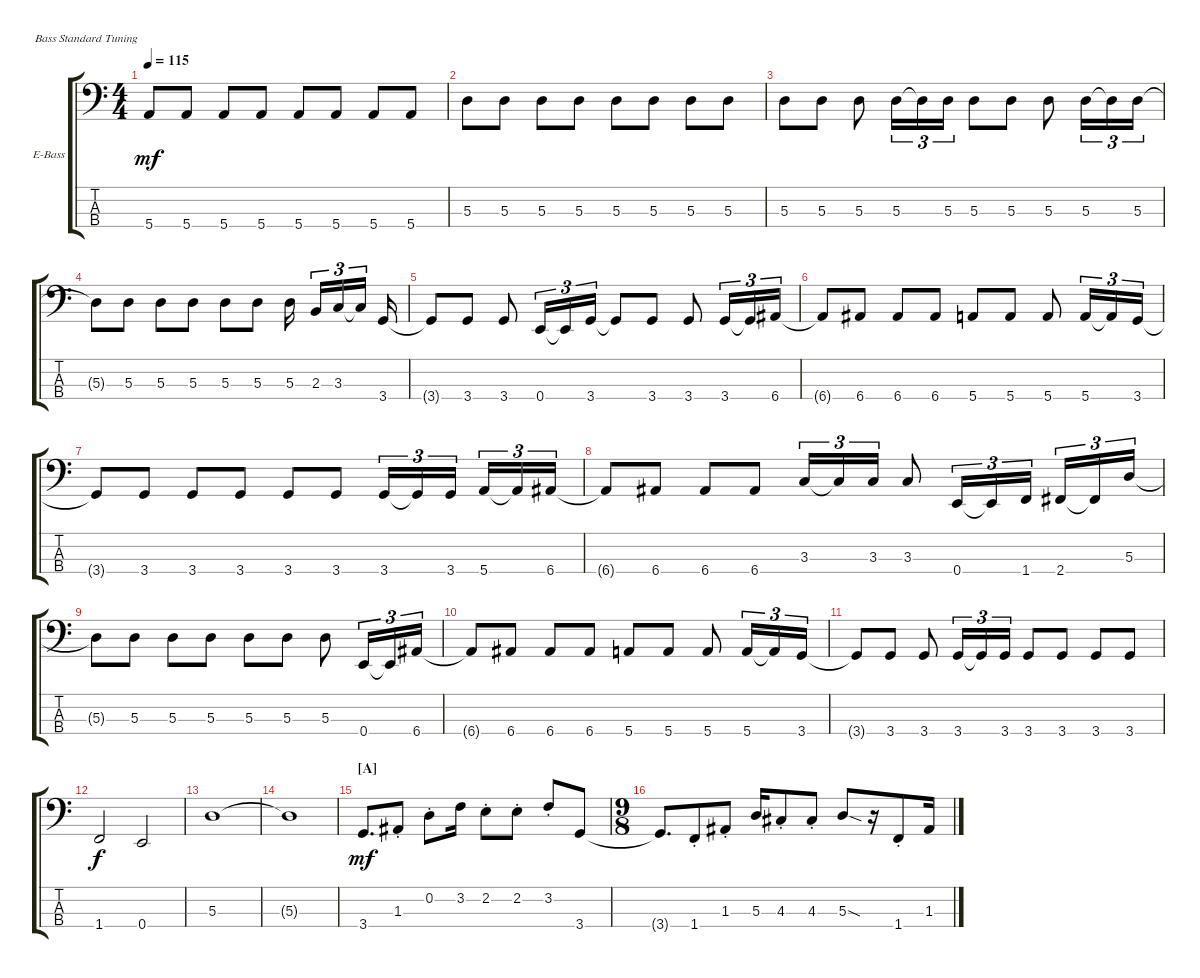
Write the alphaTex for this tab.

\defaultSystemsLayout 4
\bracketExtendMode groupsimilarinstruments
\firstSystemTrackNameOrientation horizontal
\otherSystemsTrackNameOrientation horizontal
\track ("Basse " "E-Bass") {instrument electricbassfinger}
\staff {score tabs}
\tuning (G2 D2 A1 E1)
\ts (4 4)
\tempo 115
\clef f4
\scale
0.283688
\ks c
5.4{t}.8{dy mf} 5.4.8 5.4.8 5.4.8 5.4.8 5.4.8 5.4.8 5.4.8 |
\scale
0.283688 5.3.8 5.3.8 5.3.8 5.3.8 5.3.8 5.3.8 5.3.8 5.3.8 |
\scale
0.333333 5.3.8 5.3.8 5.3.8 5.3.16{tu (3 2)} 5.3{t}.16{tu (3 2)} 5.3.16{tu (3 2)} 5.3.8 5.3.8 5.3.8 5.3.16{tu (3 2)} 5.3{t}.16{tu (3 2)} 5.3.16{tu (3 2)} |
\scale
0.333333 5.3{t}.8 5.3.8 5.3.8 5.3.8 5.3.8 5.3.8 5.3.16 2.3.16{tu (3 2)} 3.3.16{tu (3 2)} 3.3{t}.16{tu (3 2)} 3.4.16 |
\scale
0.333333 3.4{t}.8 3.4.8 3.4.8 0.4.16{tu (3 2)} 0.4{t}.16{tu (3 2)} 3.4.16{tu (3 2)} 3.4{t}.8 3.4.8 3.4.8 3.4.16{tu (3 2)} 3.4{t}.16{tu (3 2)} 6.4.16{tu (3 2)} |
\scale
0.333333 6.4{t}.8 6.4.8 6.4.8 6.4.8 5.4.8 5.4.8 5.4.8 5.4.16{tu (3 2)} 5.4{t}.16{tu (3 2)} 3.4.16{tu (3 2)} |
\scale
0.333333 3.4{t}.8 3.4.8 3.4.8 3.4.8 3.4.8 3.4.8 3.4.16{tu (3 2)} 3.4{t}.16{tu (3 2)} 3.4.16{tu (3 2)} 5.4.16{tu (3 2)} 5.4{t}.16{tu (3 2)} 6.4.16{tu (3 2)} |
\scale
0.333333 6.4{t}.8 6.4.8 6.4.8 6.4.8 3.3.16{tu (3 2)} 3.3{t}.16{tu (3 2)} 3.3.16{tu (3 2)} 3.3.8 0.4.16{tu (3 2)} 0.4{t}.16{tu (3 2)} 1.4.16{tu (3 2)} 2.4.16{tu (3 2)} 2.4{t}.16{tu (3 2)} 5.3.16{tu (3 2)} |
\scale
0.333333 5.3{t}.8 5.3.8 5.3.8 5.3.8 5.3.8 5.3.8 5.3.8 0.4.16{tu (3 2)} 0.4{t}.16{tu (3 2)} 6.4.16{tu (3 2)} |
\scale
0.333333 6.4{t}.8 6.4.8 6.4.8 6.4.8 5.4.8 5.4.8 5.4.8 5.4.16{tu (3 2)} 5.4{t}.16{tu (3 2)} 3.4.16{tu (3 2)} |
\scale
0.333333 3.4{t}.8 3.4.8 3.4.8 3.4.16{tu (3 2)} 3.4{t}.16{tu (3 2)} 3.4.16{tu (3 2)} 3.4.8 3.4.8 3.4.8 3.4.8 |
\scale
0.425926 1.4.2{dy f} 0.4.2 |
\scale
0.287037 5.3.1 |
\scale
0.287037 5.3{t}.1 |
\section ("A" "")
\scale
0.241425 3.4.8{d dy mf} 1.3{st}.8 0.2{st}.8 3.2.16 2.2{st}.8 2.2{st}.8 3.2{st}.8 3.4.8 |
\ts (9 8)
\scale
0.444591 3.4{t}.8{d} 1.4{st}.8 1.3{st}.8 5.3.16 4.3{st}.8 4.3{st}.8 5.3{sod}.8 r.16 1.4{st}.8 1.3.16
